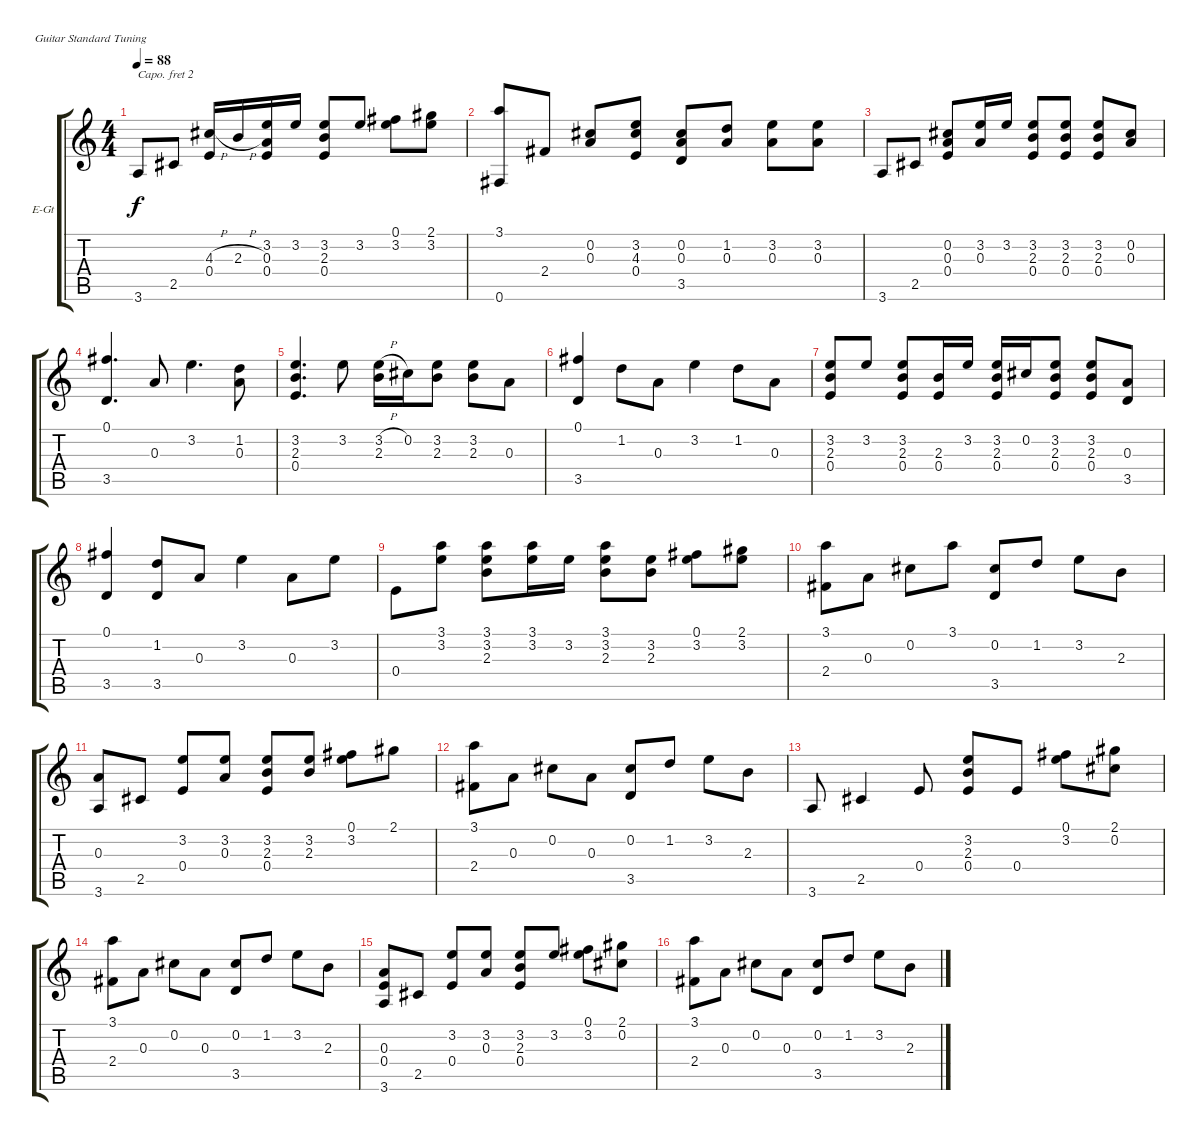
\bracketExtendMode groupsimilarinstruments
\firstSystemTrackNameOrientation horizontal
\otherSystemsTrackNameOrientation horizontal
\track ("Clean Gtr 12 Strings" "E-Gt") {instrument electricguitarclean}
\staff {score tabs}
\capo 2
\tuning (E4 B3 G3 D3 A2 E2)
\ts (4 4)
\tempo 88
\clef g2
\ks c
3.6.8{dy f} 2.5.8 (4.3{h} 0.4).16 2.3{h}.16 (3.2 0.3 0.4).16 3.2.16 (3.2 2.3 0.4).8 3.2.8 (0.1 3.2).8 (2.1 3.2).8 |
(3.1 0.6).8 2.4.8 (0.2 0.3).8 (3.2 4.3 0.4).8 (0.2 0.3 3.5).8 (1.2 0.3).8 (3.2 0.3).8 (3.2 0.3).8 |
3.6.8 2.5.8 (0.2 0.3 0.4).8 (3.2 0.3).16 3.2.16 (3.2 2.3 0.4).8 (3.2 2.3 0.4).8 (3.2 2.3 0.4).8 (0.2 0.3).8 |
(0.1 3.5).4{d} 0.3.8 3.2.4{d} (1.2 0.3).8 |
(3.2 2.3 0.4).4{d} 3.2.8 (3.2{h} 2.3).16 0.2.16 (3.2 2.3).8 (3.2 2.3).8 0.3.8 |
(0.1 3.5).4 1.2.8 0.3.8 3.2.4 1.2.8 0.3.8 |
(3.2 2.3 0.4).8 3.2.8 (3.2 2.3 0.4).8 (2.3 0.4).16 3.2.16 (3.2 2.3 0.4).16 0.2.16 (3.2 2.3 0.4).8 (3.2 2.3 0.4).8 (0.3 3.5).8 |
(0.1 3.5).4 (1.2 3.5).8 0.3.8 3.2.4 0.3.8 3.2.8 |
0.4.8 (3.1 3.2).8 (3.1 3.2 2.3).8 (3.1 3.2).16 3.2.16 (3.1 3.2 2.3).8 (3.2 2.3).8 (0.1 3.2).8 (2.1 3.2).8 |
(3.1 2.4).8 0.3.8 0.2.8 3.1.8 (0.2 3.5).8 1.2.8 3.2.8 2.3.8 |
(0.3 3.6).8 2.5.8 (3.2 0.4).8 (3.2 0.3).8 (3.2 2.3 0.4).8 (3.2 2.3).8 (0.1 3.2).8 2.1.8 |
(3.1 2.4).8 0.3.8 0.2.8 0.3.8 (0.2 3.5).8 1.2.8 3.2.8 2.3.8 |
3.6.8 2.5.4 0.4.8 (3.2 2.3 0.4).8 0.4.8 (0.1 3.2).8 (2.1 0.2).8 |
(3.1 2.4).8 0.3.8 0.2.8 0.3.8 (0.2 3.5).8 1.2.8 3.2.8 2.3.8 |
(0.3 0.4 3.6).8 2.5.8 (3.2 0.4).8 (3.2 0.3).8 (3.2 2.3 0.4).8 3.2.8 (0.1 3.2).8 (2.1 0.2).8 |
(3.1 2.4).8 0.3.8 0.2.8 0.3.8 (0.2 3.5).8 1.2.8 3.2.8 2.3.8
